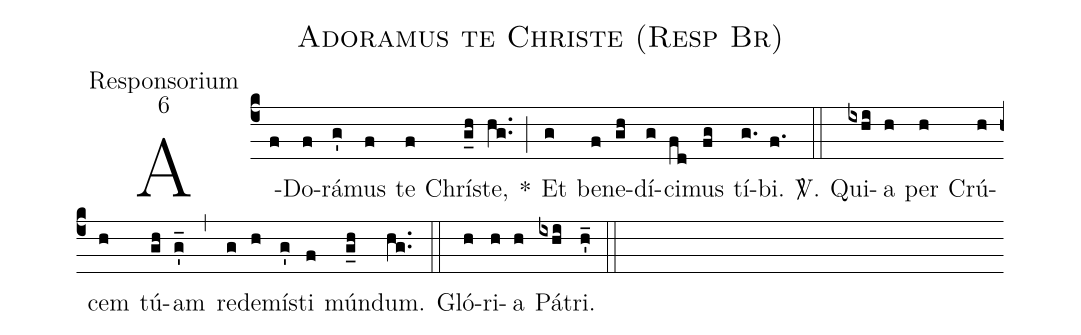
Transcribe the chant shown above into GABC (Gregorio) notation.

name:Adoramus te Christe (Resp Br);
office-part:Responsorium;
mode:6;
%%
(c4) A(f)Do(f)rá(g')mus(f) te(f) Chrí(g_h)ste,(hg..) *(;) Et(g) be(f)ne(gh)dí(g)ci(fd)mus(fg) tí(g.)bi.(f.) <sp>V/</sp>.(::) Qui(ixhi)a(h) per(h) Crú(h)cem(h) tú(gh)am(g'_) (,) re(g)de(h)mí(g')sti(f) mún(g_h)dum.(hg..) (::) Gló(h)ri(h)a(h) Pá(ixhi)tri.(h'_) (::)
